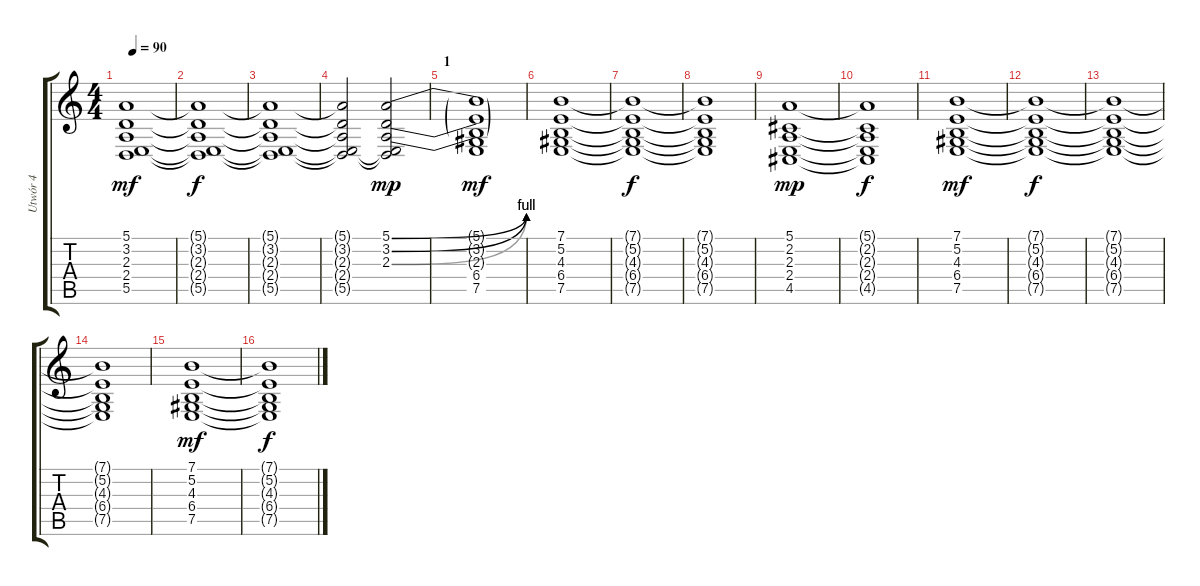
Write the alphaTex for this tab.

\track ("Utwór 4" "Utwór 4") {instrument stringensemble1}
\staff {score tabs}
\tuning (E4 B3 G3 D3 A2 E2) {hide}
\ts (4 4)
\tempo 90
\clef g2
\ks c
(5.1 3.2 2.3 2.4 5.5).1{dy mf instrument stringensemble1} |
(5.1{t} 3.2{t} 2.3{t} 2.4{t} 5.5{t}).1{dy f} |
(5.1{t} 3.2{t} 2.3{t} 2.4{t} 5.5{t}).1 |
(5.1{t} 3.2{t} 2.3{t} 2.4{t} 5.5{t}).2 (5.1{be (bend 0 0 60 4)} 3.2{be (bend 0 0 60 4)} 2.3{be (bend 0 0 60 4)} 2.4{t} 5.5{t}).2{dy mp} |
\section ("" "1")
(5.1{t} 3.2{t} 2.3{t} 6.4 7.5).1{dy mf} |
(7.1 5.2 4.3 6.4 7.5).1 |
(7.1{t} 5.2{t} 4.3{t} 6.4{t} 7.5{t}).1{dy f} |
(7.1{t} 5.2{t} 4.3{t} 6.4{t} 7.5{t}).1 |
(5.1 2.2 2.3 2.4 4.5).1{dy mp} |
(5.1{t} 2.2{t} 2.3{t} 2.4{t} 4.5{t}).1{dy f} |
(7.1 5.2 4.3 6.4 7.5).1{dy mf} |
(7.1{t} 5.2{t} 4.3{t} 6.4{t} 7.5{t}).1{dy f} |
(7.1{t} 5.2{t} 4.3{t} 6.4{t} 7.5{t}).1 |
(7.1{t} 5.2{t} 4.3{t} 6.4{t} 7.5{t}).1 |
(7.1 5.2 4.3 6.4 7.5).1{dy mf} |
(7.1{t} 5.2{t} 4.3{t} 6.4{t} 7.5{t}).1{dy f}
